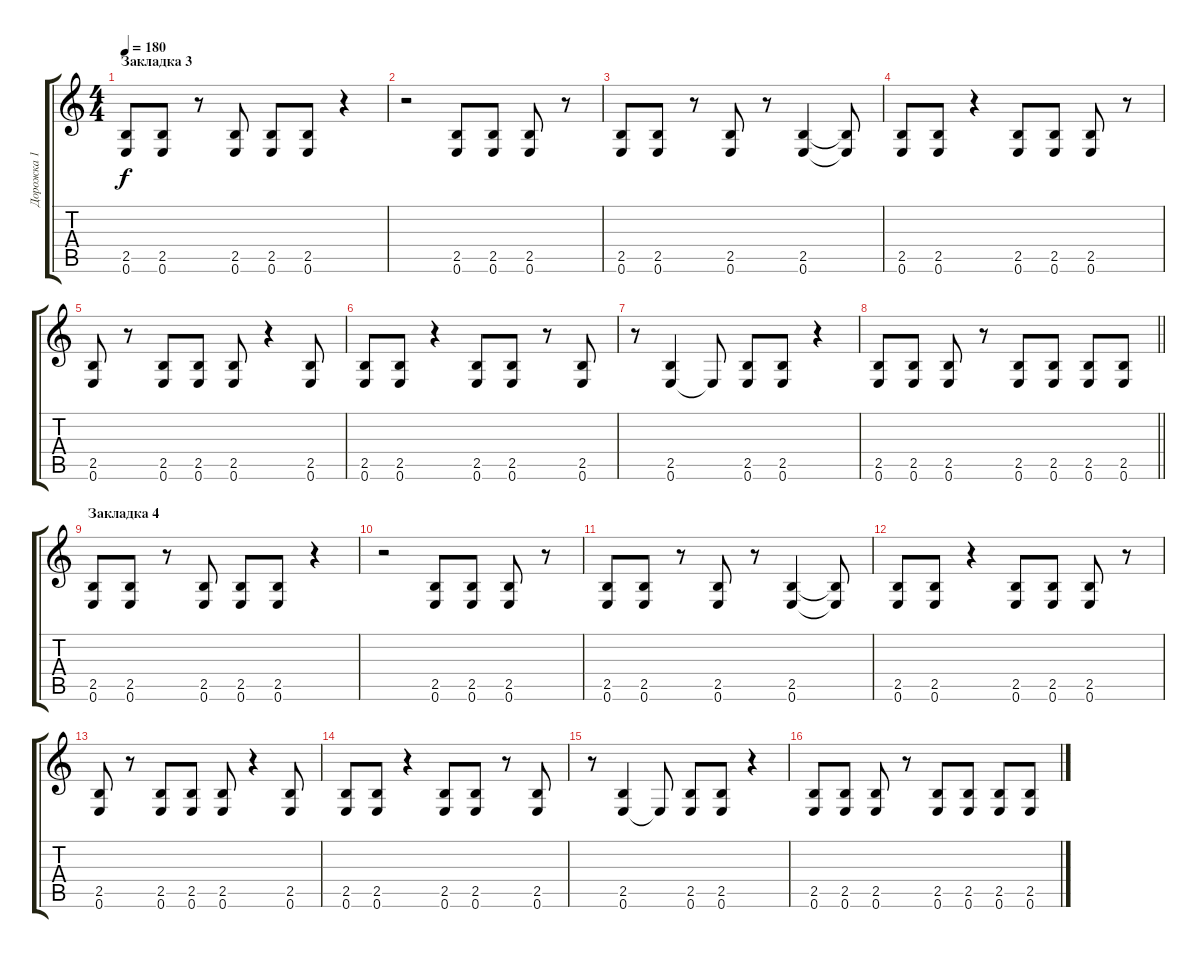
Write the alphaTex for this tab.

\track ("Дорожка 1" "Дорожка 1") {instrument distortionguitar}
\staff {score tabs}
\tuning (E4 B3 G3 D3 A2 E2) {hide}
\ts (4 4)
\section ("" "Закладка 3")
\tempo 180
\clef g2
\ks c
(2.5 0.6).8{dy f} (2.5 0.6).8 r.8 (2.5 0.6).8 (2.5 0.6).8 (2.5 0.6).8 r.4 |
r.2 (2.5 0.6).8 (2.5 0.6).8 (2.5 0.6).8 r.8 |
(2.5 0.6).8 (2.5 0.6).8 r.8 (2.5 0.6).8 r.8 (2.5 0.6).4 (2.5{t} 0.6{t}).8 |
(2.5 0.6).8 (2.5 0.6).8 r.4 (2.5 0.6).8 (2.5 0.6).8 (2.5 0.6).8 r.8 |
(2.5 0.6).8 r.8 (2.5 0.6).8 (2.5 0.6).8 (2.5 0.6).8 r.4 (2.5 0.6).8 |
(2.5 0.6).8 (2.5 0.6).8 r.4 (2.5 0.6).8 (2.5 0.6).8 r.8 (2.5 0.6).8 |
r.8 (2.5 0.6).4 0.6{t}.8 (2.5 0.6).8 (2.5 0.6).8 r.4 |
\barLineRight lightlight
(2.5 0.6).8 (2.5 0.6).8 (2.5 0.6).8 r.8 (2.5 0.6).8 (2.5 0.6).8 (2.5 0.6).8 (2.5 0.6).8 |
\section ("" "Закладка 4")
(2.5 0.6).8 (2.5 0.6).8 r.8 (2.5 0.6).8 (2.5 0.6).8 (2.5 0.6).8 r.4 |
r.2 (2.5 0.6).8 (2.5 0.6).8 (2.5 0.6).8 r.8 |
(2.5 0.6).8 (2.5 0.6).8 r.8 (2.5 0.6).8 r.8 (2.5 0.6).4 (2.5{t} 0.6{t}).8 |
(2.5 0.6).8 (2.5 0.6).8 r.4 (2.5 0.6).8 (2.5 0.6).8 (2.5 0.6).8 r.8 |
(2.5 0.6).8 r.8 (2.5 0.6).8 (2.5 0.6).8 (2.5 0.6).8 r.4 (2.5 0.6).8 |
(2.5 0.6).8 (2.5 0.6).8 r.4 (2.5 0.6).8 (2.5 0.6).8 r.8 (2.5 0.6).8 |
r.8 (2.5 0.6).4 0.6{t}.8 (2.5 0.6).8 (2.5 0.6).8 r.4 |
(2.5 0.6).8 (2.5 0.6).8 (2.5 0.6).8 r.8 (2.5 0.6).8 (2.5 0.6).8 (2.5 0.6).8 (2.5 0.6).8
